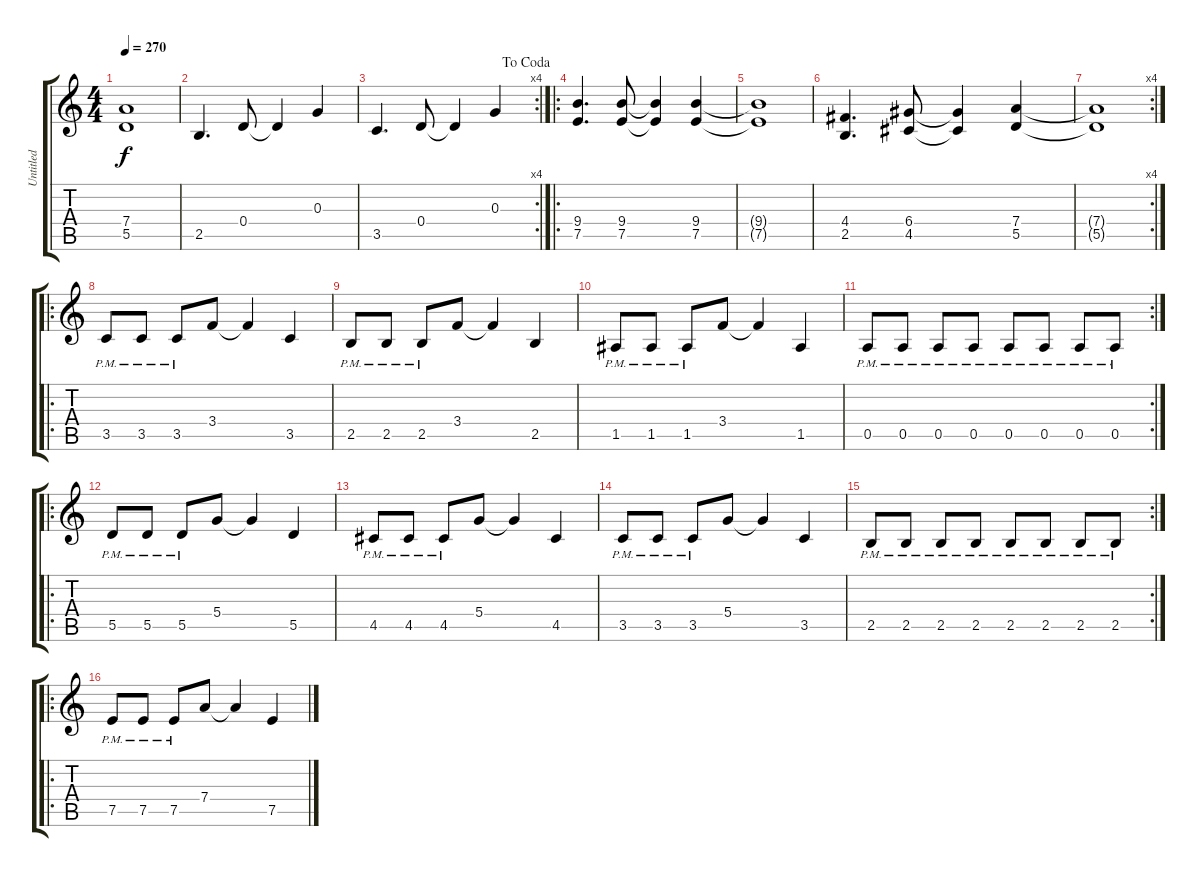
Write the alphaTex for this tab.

\track ("Untitled" "Untitled") {instrument distortionguitar}
\staff {score tabs}
\tuning (E4 B3 G3 D3 A2 E2) {hide}
\ts (4 4)
\tempo 270
\clef g2
\ks c
(7.4{t} 5.5{t}).1{dy f} |
2.5.4{d} 0.4.8 0.4{t}.4 0.3.4 |
\rc 4
\jump dacoda
3.5.4{d} 0.4.8 0.4{t}.4 0.3.4 |
\ro
(9.4 7.5).4{d} (9.4 7.5).8 (9.4{t} 7.5{t}).4 (9.4 7.5).4 |
(9.4{t} 7.5{t}).1 |
(4.4 2.5).4{d} (6.4 4.5).8 (6.4{t} 4.5{t}).4 (7.4 5.5).4 |
\rc 4
(7.4{t} 5.5{t}).1 |
\ro
3.5{pm}.8 3.5{pm}.8 3.5{pm}.8 3.4.8 3.4{t}.4 3.5.4 |
2.5{pm}.8 2.5{pm}.8 2.5{pm}.8 3.4.8 3.4{t}.4 2.5.4 |
1.5{pm}.8 1.5{pm}.8 1.5{pm}.8 3.4.8 3.4{t}.4 1.5.4 |
\rc 2
0.5{pm}.8 0.5{pm}.8 0.5{pm}.8 0.5{pm}.8 0.5{pm}.8 0.5{pm}.8 0.5{pm}.8 0.5{pm}.8 |
\ro
5.5{pm}.8 5.5{pm}.8 5.5{pm}.8 5.4.8 5.4{t}.4 5.5.4 |
4.5{pm}.8 4.5{pm}.8 4.5{pm}.8 5.4.8 5.4{t}.4 4.5.4 |
3.5{pm}.8 3.5{pm}.8 3.5{pm}.8 5.4.8 5.4{t}.4 3.5.4 |
\rc 2
2.5{pm}.8 2.5{pm}.8 2.5{pm}.8 2.5{pm}.8 2.5{pm}.8 2.5{pm}.8 2.5{pm}.8 2.5{pm}.8 |
\ro
7.5{pm}.8 7.5{pm}.8 7.5{pm}.8 7.4.8 7.4{t}.4 7.5.4
